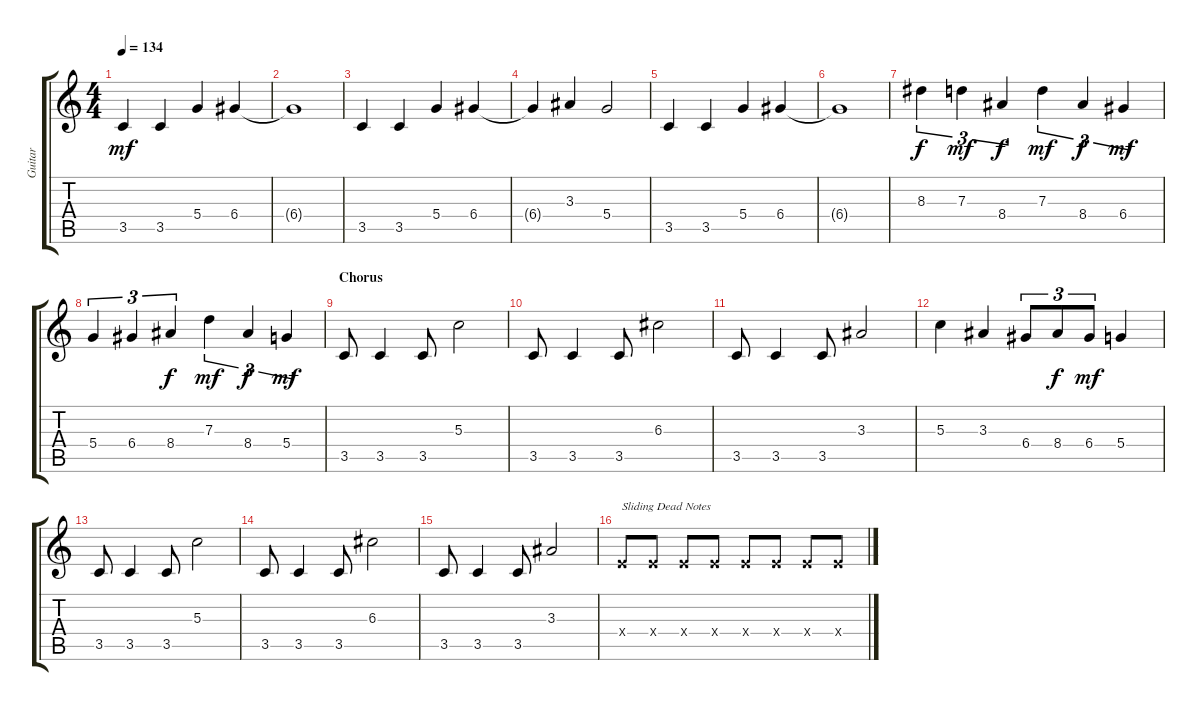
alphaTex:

\track ("Guitar" "Guitar") {instrument electricguitarclean}
\staff {score tabs}
\tuning (E4 B3 G3 D3 A2 E2) {hide}
\ts (4 4)
\tempo 134
\clef g2
\ks c
3.5.4{dy mf} 3.5.4 5.4.4 6.4.4 |
6.4{t}.1 |
3.5.4 3.5.4 5.4.4 6.4.4 |
6.4{t}.4 3.3.4 5.4.2 |
3.5.4 3.5.4 5.4.4 6.4.4 |
6.4{t}.1 |
8.3.4{tu (3 2) dy f} 7.3.4{tu (3 2) dy mf} 8.4.4{tu (3 2) dy f} 7.3.4{tu (3 2) dy mf} 8.4.4{tu (3 2) dy f} 6.4.4{tu (3 2) dy mf} |
5.4.4{tu (3 2)} 6.4.4{tu (3 2)} 8.4.4{tu (3 2) dy f} 7.3.4{tu (3 2) dy mf} 8.4.4{tu (3 2) dy f} 5.4.4{tu (3 2) dy mf} |
\section ("" "Chorus")
3.5.8 3.5.4 3.5.8 5.3.2 |
3.5.8 3.5.4 3.5.8 6.3.2 |
3.5.8 3.5.4 3.5.8 3.3.2 |
5.3.4 3.3.4 6.4.8{tu (3 2)} 8.4.8{tu (3 2) dy f} 6.4.8{tu (3 2) dy mf} 5.4.4 |
3.5.8 3.5.4 3.5.8 5.3.2 |
3.5.8 3.5.4 3.5.8 6.3.2 |
3.5.8 3.5.4 3.5.8 3.3.2 |
2.4{x}.8{txt "Sliding Dead Notes"} 2.4{x}.8 2.4{x}.8 2.4{x}.8 2.4{x}.8 2.4{x}.8 2.4{x}.8 2.4{x}.8
